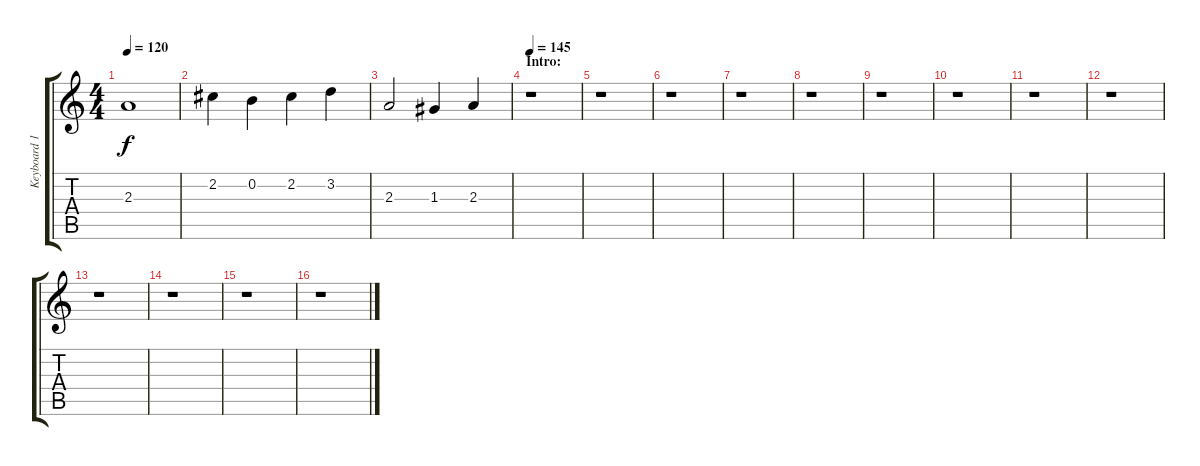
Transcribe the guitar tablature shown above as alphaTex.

\track ("Keyboard 1" "Keyboard 1") {instrument distortionguitar}
\staff {score tabs}
\tuning (E4 B3 G3 D3 A2 E2) {hide}
\ts (4 4)
\tempo 120
\clef g2
\ks c
2.3.1{dy f} |
2.2.4 0.2.4 2.2.4 3.2.4 |
2.3.2 1.3.4 2.3.4 |
\section ("" "Intro:")
\tempo 145
r.1 |
r.1 |
r.1 |
r.1 |
r.1 |
r.1 |
r.1 |
r.1 |
r.1 |
r.1 |
r.1 |
r.1 |
r.1
